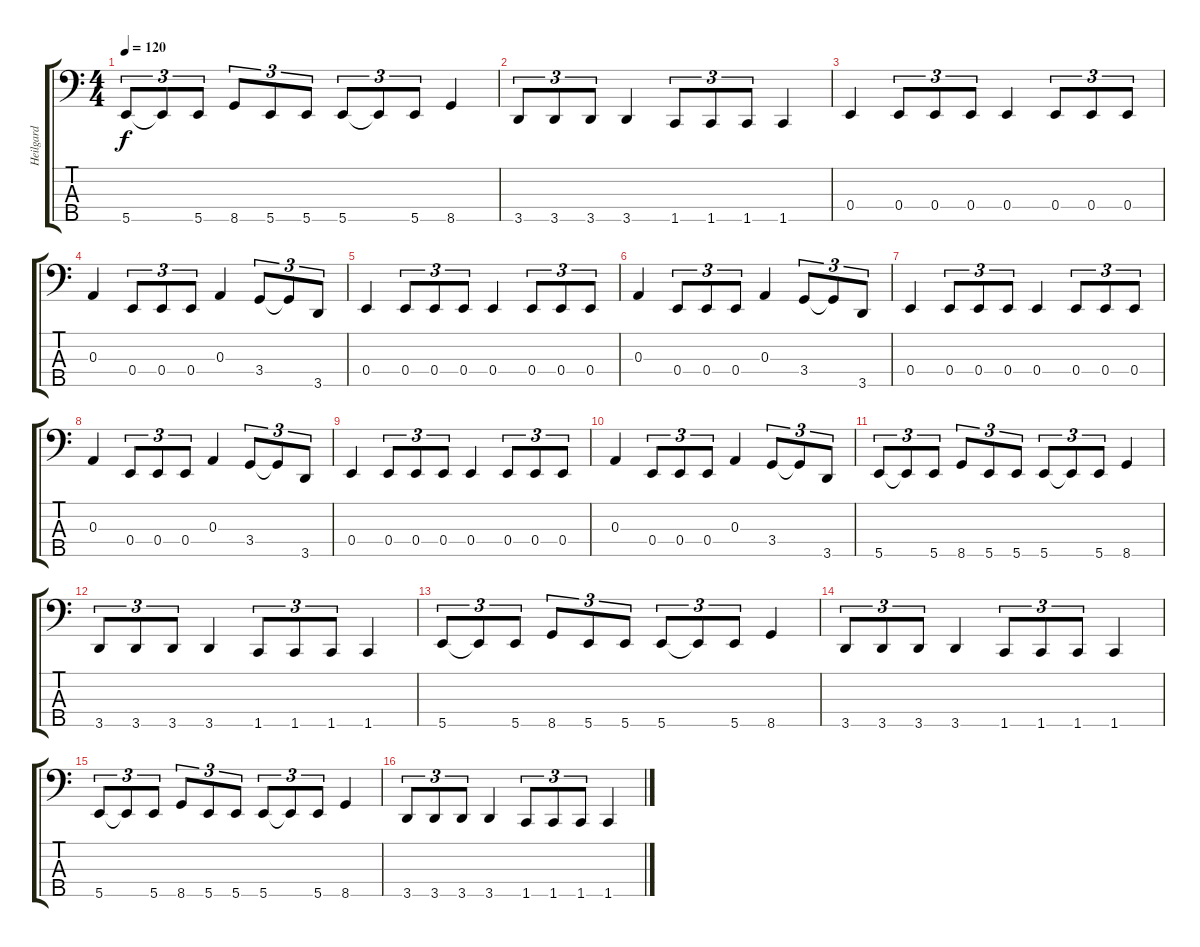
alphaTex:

\track ("Heilgard" "Heilgard") {instrument electricbassfinger}
\staff {score tabs}
\tuning (G2 D2 A1 E1 B0) {hide}
\ts (4 4)
\tempo 120
\clef f4
\ks c
5.5.8{tu (3 2) dy f} 5.5{t}.8{tu (3 2)} 5.5.8{tu (3 2)} 8.5.8{tu (3 2)} 5.5.8{tu (3 2)} 5.5.8{tu (3 2)} 5.5.8{tu (3 2)} 5.5{t}.8{tu (3 2)} 5.5.8{tu (3 2)} 8.5.4 |
3.5.8{tu (3 2)} 3.5.8{tu (3 2)} 3.5.8{tu (3 2)} 3.5.4 1.5.8{tu (3 2)} 1.5.8{tu (3 2)} 1.5.8{tu (3 2)} 1.5.4 |
0.4.4 0.4.8{tu (3 2)} 0.4.8{tu (3 2)} 0.4.8{tu (3 2)} 0.4.4 0.4.8{tu (3 2)} 0.4.8{tu (3 2)} 0.4.8{tu (3 2)} |
0.3.4 0.4.8{tu (3 2)} 0.4.8{tu (3 2)} 0.4.8{tu (3 2)} 0.3.4 3.4.8{tu (3 2)} 3.4{t}.8{tu (3 2)} 3.5.8{tu (3 2)} |
0.4.4 0.4.8{tu (3 2)} 0.4.8{tu (3 2)} 0.4.8{tu (3 2)} 0.4.4 0.4.8{tu (3 2)} 0.4.8{tu (3 2)} 0.4.8{tu (3 2)} |
0.3.4 0.4.8{tu (3 2)} 0.4.8{tu (3 2)} 0.4.8{tu (3 2)} 0.3.4 3.4.8{tu (3 2)} 3.4{t}.8{tu (3 2)} 3.5.8{tu (3 2)} |
0.4.4 0.4.8{tu (3 2)} 0.4.8{tu (3 2)} 0.4.8{tu (3 2)} 0.4.4 0.4.8{tu (3 2)} 0.4.8{tu (3 2)} 0.4.8{tu (3 2)} |
0.3.4 0.4.8{tu (3 2)} 0.4.8{tu (3 2)} 0.4.8{tu (3 2)} 0.3.4 3.4.8{tu (3 2)} 3.4{t}.8{tu (3 2)} 3.5.8{tu (3 2)} |
0.4.4 0.4.8{tu (3 2)} 0.4.8{tu (3 2)} 0.4.8{tu (3 2)} 0.4.4 0.4.8{tu (3 2)} 0.4.8{tu (3 2)} 0.4.8{tu (3 2)} |
0.3.4 0.4.8{tu (3 2)} 0.4.8{tu (3 2)} 0.4.8{tu (3 2)} 0.3.4 3.4.8{tu (3 2)} 3.4{t}.8{tu (3 2)} 3.5.8{tu (3 2)} |
5.5.8{tu (3 2)} 5.5{t}.8{tu (3 2)} 5.5.8{tu (3 2)} 8.5.8{tu (3 2)} 5.5.8{tu (3 2)} 5.5.8{tu (3 2)} 5.5.8{tu (3 2)} 5.5{t}.8{tu (3 2)} 5.5.8{tu (3 2)} 8.5.4 |
3.5.8{tu (3 2)} 3.5.8{tu (3 2)} 3.5.8{tu (3 2)} 3.5.4 1.5.8{tu (3 2)} 1.5.8{tu (3 2)} 1.5.8{tu (3 2)} 1.5.4 |
5.5.8{tu (3 2)} 5.5{t}.8{tu (3 2)} 5.5.8{tu (3 2)} 8.5.8{tu (3 2)} 5.5.8{tu (3 2)} 5.5.8{tu (3 2)} 5.5.8{tu (3 2)} 5.5{t}.8{tu (3 2)} 5.5.8{tu (3 2)} 8.5.4 |
3.5.8{tu (3 2)} 3.5.8{tu (3 2)} 3.5.8{tu (3 2)} 3.5.4 1.5.8{tu (3 2)} 1.5.8{tu (3 2)} 1.5.8{tu (3 2)} 1.5.4 |
5.5.8{tu (3 2)} 5.5{t}.8{tu (3 2)} 5.5.8{tu (3 2)} 8.5.8{tu (3 2)} 5.5.8{tu (3 2)} 5.5.8{tu (3 2)} 5.5.8{tu (3 2)} 5.5{t}.8{tu (3 2)} 5.5.8{tu (3 2)} 8.5.4 |
3.5.8{tu (3 2)} 3.5.8{tu (3 2)} 3.5.8{tu (3 2)} 3.5.4 1.5.8{tu (3 2)} 1.5.8{tu (3 2)} 1.5.8{tu (3 2)} 1.5.4
